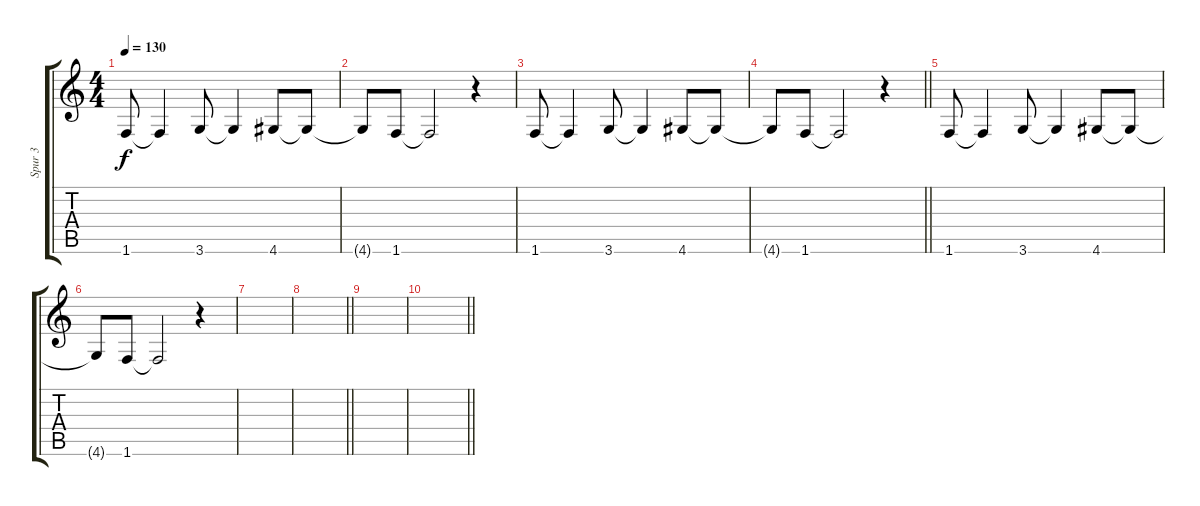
\track ("Spur 3" "Spur 3") {instrument contrabass}
\staff {score tabs}
\tuning (E4 B3 G3 D3 A2 E2) {hide}
\ts (4 4)
\tempo 130
\clef g2
\ks c
1.6.8{dy f} 1.6{t}.4 3.6.8 3.6{t}.4 4.6.8 4.6{t}.8 |
4.6{t}.8 1.6.8 1.6{t}.2 r.4 |
1.6.8 1.6{t}.4 3.6.8 3.6{t}.4 4.6.8 4.6{t}.8 |
\barLineRight lightlight
4.6{t}.8 1.6.8 1.6{t}.2 r.4 |
1.6.8 1.6{t}.4 3.6.8 3.6{t}.4 4.6.8 4.6{t}.8 |
4.6{t}.8 1.6.8 1.6{t}.2 r.4 |
|
\barLineRight lightlight
|
|
\barLineRight lightlight
